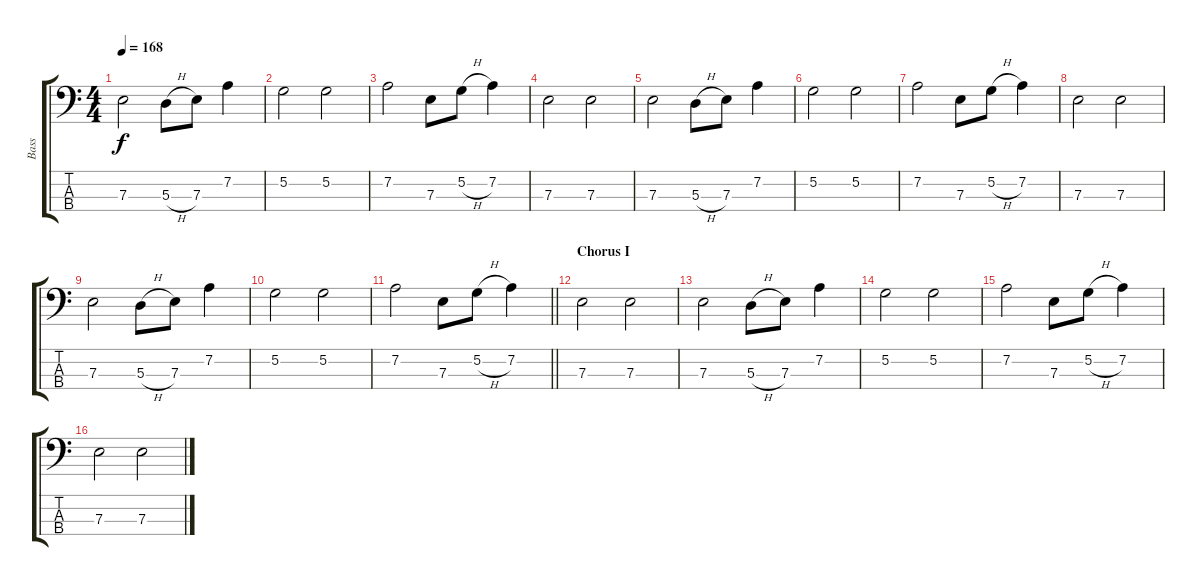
\track ("Bass" "Bass") {instrument electricbassfinger}
\staff {score tabs}
\tuning (G2 D2 A1 E1) {hide}
\ts (4 4)
\tempo 168
\clef f4
\ks c
7.3.2{dy f} 5.3{h}.8 7.3.8 7.2.4 |
5.2.2 5.2.2 |
7.2.2 7.3.8 5.2{h}.8 7.2.4 |
7.3.2 7.3.2 |
7.3.2 5.3{h}.8 7.3.8 7.2.4 |
5.2.2 5.2.2 |
7.2.2 7.3.8 5.2{h}.8 7.2.4 |
7.3.2 7.3.2 |
7.3.2 5.3{h}.8 7.3.8 7.2.4 |
5.2.2 5.2.2 |
\barLineRight lightlight
7.2.2 7.3.8 5.2{h}.8 7.2.4 |
\section ("" "Chorus I")
7.3.2 7.3.2 |
7.3.2 5.3{h}.8 7.3.8 7.2.4 |
5.2.2 5.2.2 |
7.2.2 7.3.8 5.2{h}.8 7.2.4 |
7.3.2 7.3.2
